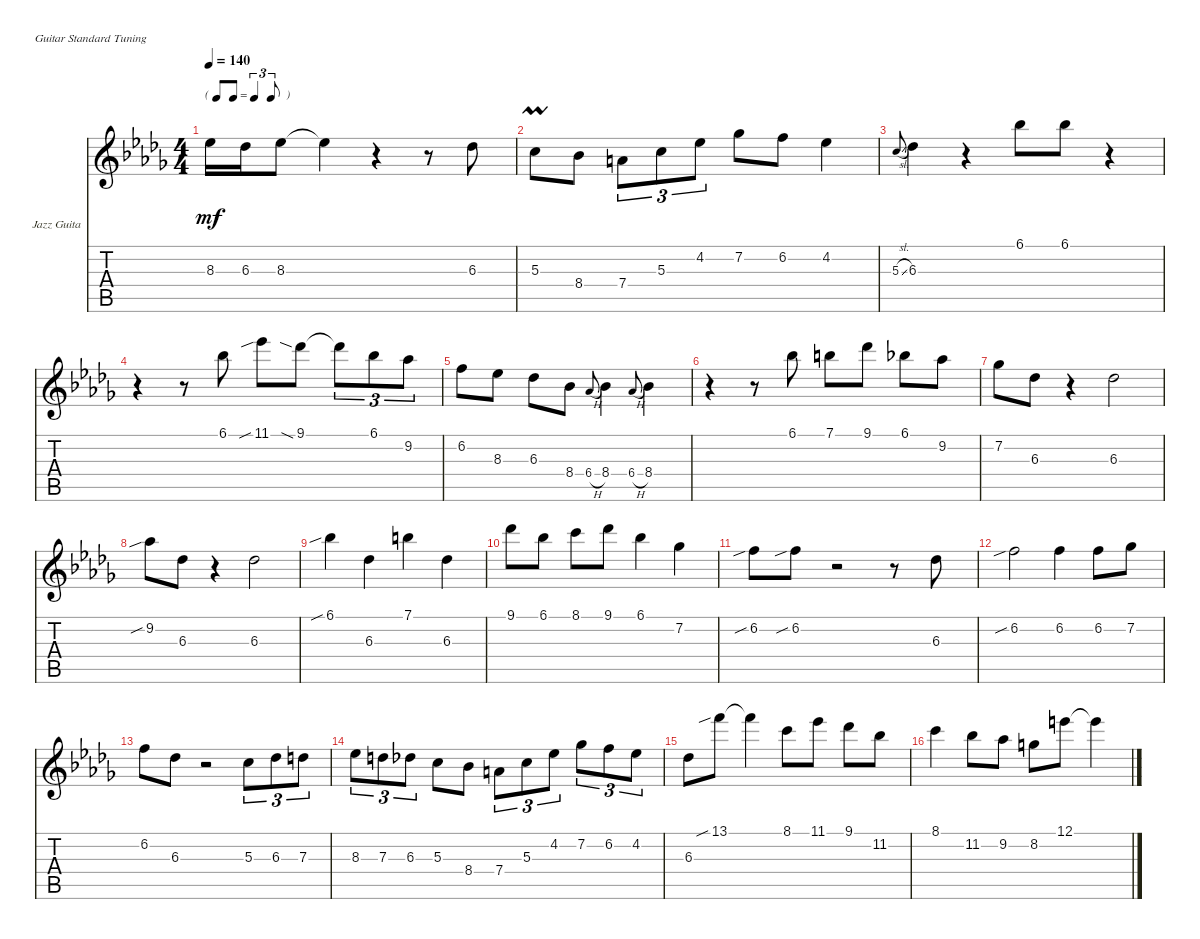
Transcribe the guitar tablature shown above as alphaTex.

\defaultSystemsLayout 4
\bracketExtendMode nobrackets
\firstSystemTrackNameOrientation horizontal
\otherSystemsTrackNameOrientation horizontal
\track ("Jazz Guitar" "Jazz Guita") {instrument electricguitarjazz}
\staff {score tabs}
\tuning (E4 B3 G3 D3 A2 E2)
\ts (4 4)
\tf triplet8th
\tempo 140
\clef g2
\ks db
8.3.16{dy mf} 6.3.16 8.3.8 8.3{t}.4 r.4 r.8 6.3.8 |
5.3{umordent}.8 8.4.8 7.4.8{tu (3 2)} 5.3.8{tu (3 2)} 4.2.8{tu (3 2)} 7.2.8 6.2.8 4.2.4 |
5.3{sl}.8{gr onbeat} 6.3.4 r.4 6.1.8 6.1.8 r.4 |
r.4 r.8 6.1.8 11.1{sib}.8 9.1{sia}.8 9.1{t}.8{tu (3 2)} 6.1.8{tu (3 2)} 9.2.8{tu (3 2)} |
6.2.8 8.3.8 6.3.8 8.4.8 6.4{h}.8{gr onbeat} 8.4.4 6.4{h}.8{gr onbeat} 8.4.4 |
r.4 r.8 6.1.8 7.1.8 9.1.8 6.1.8 9.2.8 |
7.2.8 6.3.8 r.4 6.3.2 |
9.2{sib}.8 6.3.8 r.4 6.3.2 |
6.1{sib}.4 6.3.4 7.1.4 6.3.4 |
9.1.8 6.1.8 8.1.8 9.1.8 6.1.4 7.2.4 |
6.2{sib}.8 6.2{sib}.8 r.2 r.8 6.3.8 |
6.2{sib}.2 6.2.4 6.2.8 7.2.8 |
6.2.8 6.3.8 r.2 5.3.8{tu (3 2)} 6.3.8{tu (3 2)} 7.3.8{tu (3 2)} |
8.3.8{tu (3 2)} 7.3.8{tu (3 2)} 6.3.8{tu (3 2)} 5.3.8 8.4.8 7.4.8{tu (3 2)} 5.3.8{tu (3 2)} 4.2.8{tu (3 2)} 7.2.8{tu (3 2)} 6.2.8{tu (3 2)} 4.2.8{tu (3 2)} |
6.3.8 13.1{sib}.8 13.1{t}.4 8.1.8 11.1.8 9.1.8 11.2.8 |
8.1.4 11.2.8 9.2.8 8.2.8 12.1.8 12.1{t}.4
